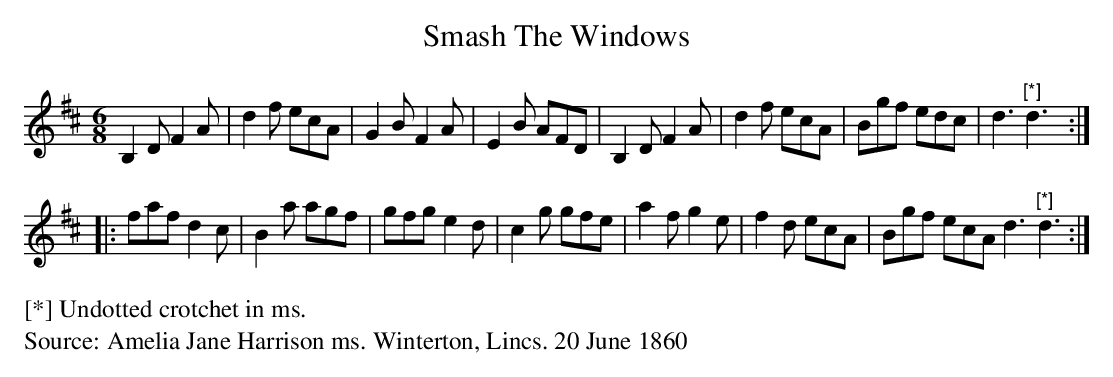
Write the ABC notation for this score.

X:1
T:Smash The Windows
M:6/8
L:1/8
K:D
B,2DF2A|d2f ecA|G2BF2A|E2B AFD|B,2DF2A|d2f ecA|Bgf edc|d3"^[*]"d3::
fafd2c|B2a agf|gfge2d|c2g gfe|a2fg2e|f2d ecA|Bgf ecAd3"^[*]"d3:|
